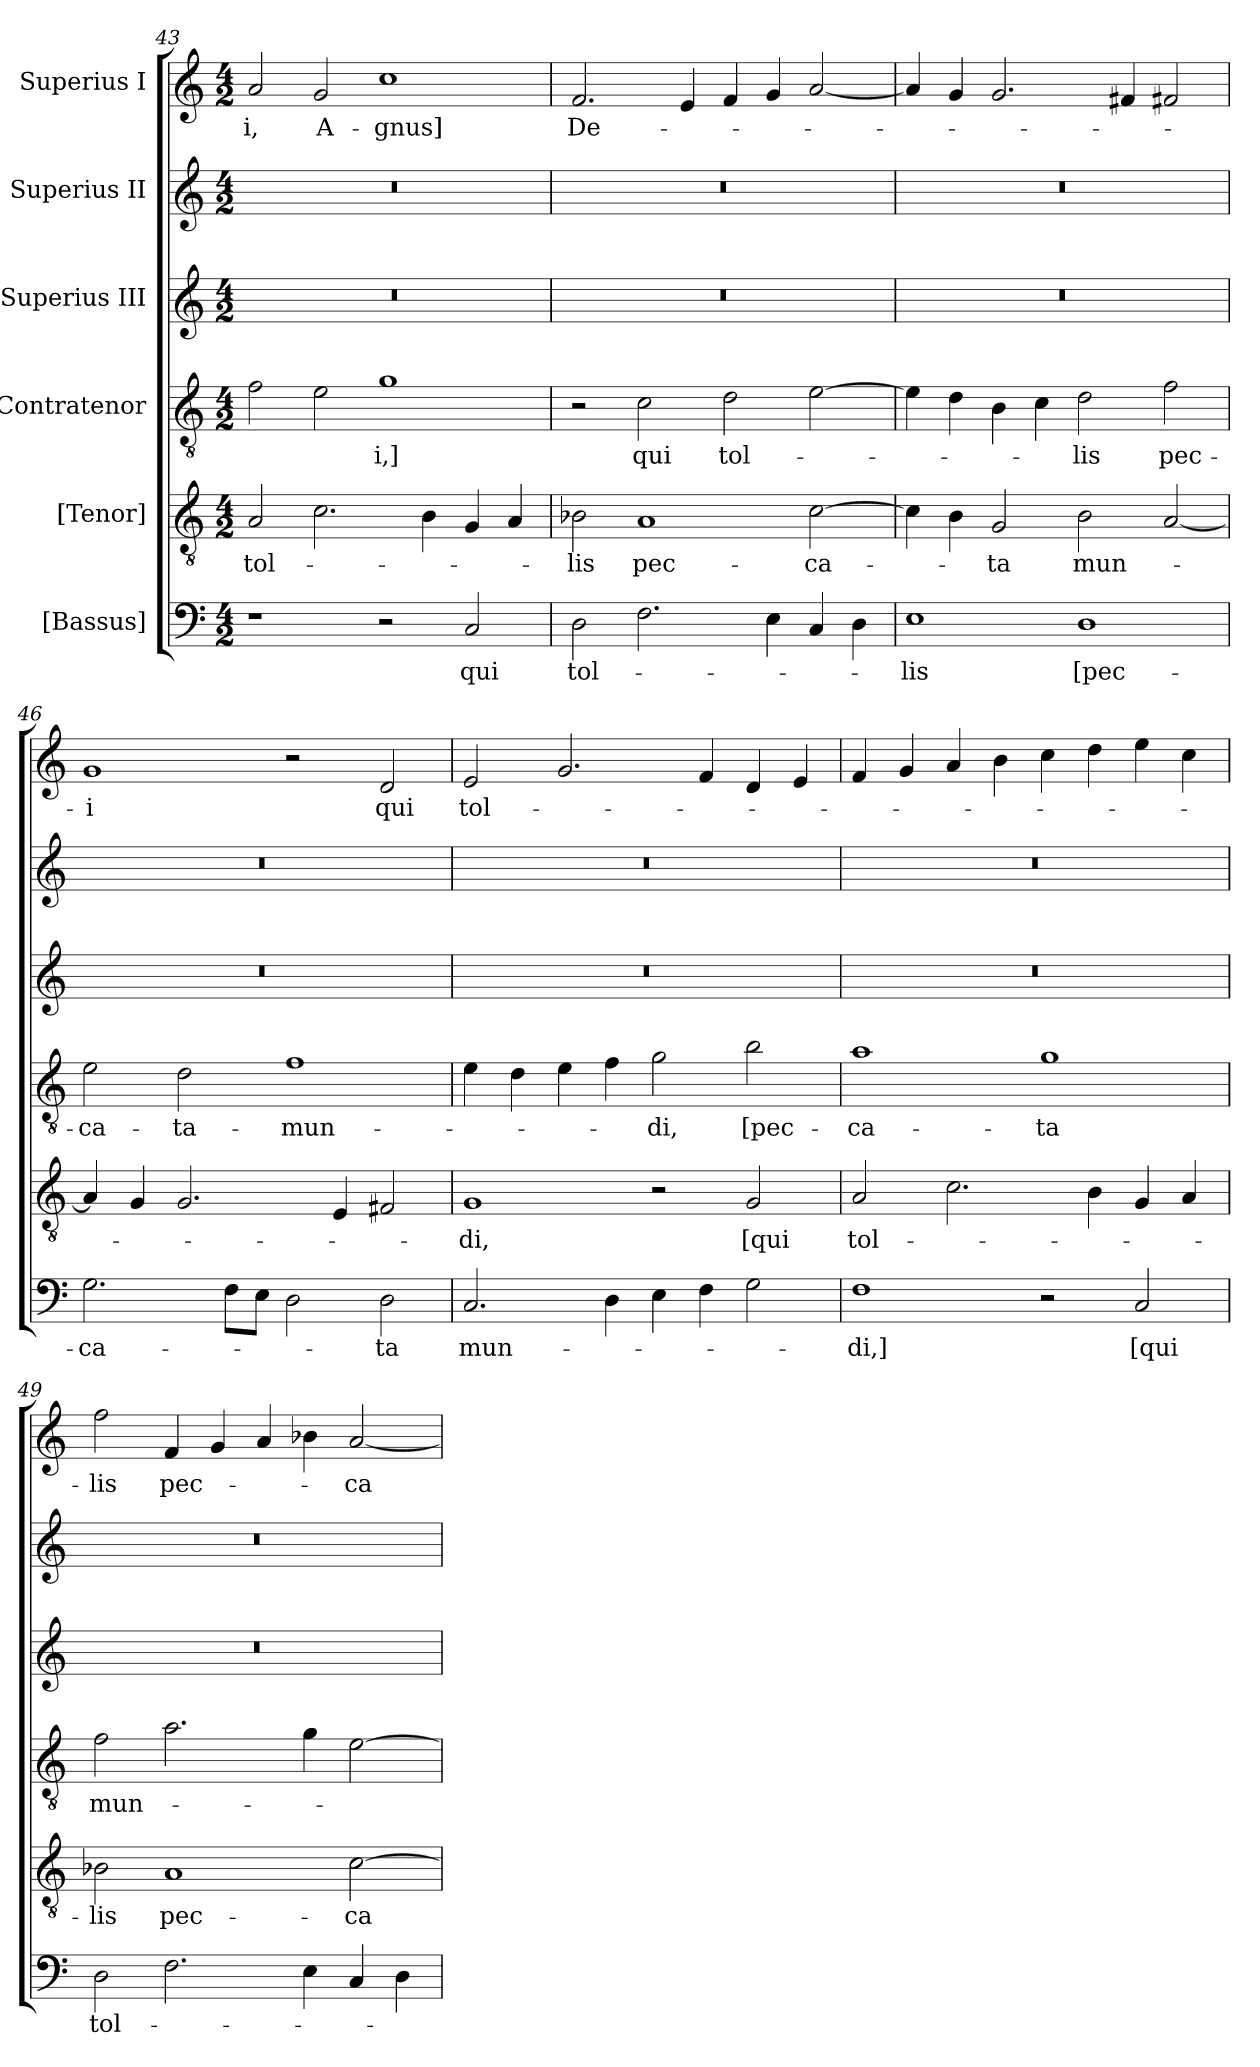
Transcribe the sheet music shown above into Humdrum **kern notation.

**kern	**text	**kern	**text	**kern	**text	**kern	**kern	**kern	**text
*part6	*part6	*part5	*part5	*part4	*part4	*part3	*part2	*part1	*part1
*staff6	*staff6	*staff5	*staff5	*staff4	*staff4	*staff3	*staff2	*staff1	*staff1
*I"[Bassus]	*	*I"[Tenor]	*	*I"Contratenor	*	*I"Superius III	*I"Superius II	*I"Superius I	*
*clefF4	*	*clefGv2	*	*clefGv2	*	*clefG2	*clefG2	*clefG2	*
*k[]	*	*k[]	*	*k[]	*	*k[]	*k[]	*k[]	*
*M4/2	*	*M4/2	*	*M4/2	*	*M4/2	*M4/2	*M4/2	*
=43	=43	=43	=43	=43	=43	=43	=43	=43	=43
1r	.	2A/	tol-	2f\	.	0r	0r	2a/	-i,
.	.	2.c\	.	2e\	.	.	.	2g/	A-
2r	.	.	.	1g\	-i,]	.	.	1cc\	-gnus]
.	.	4B\	.	.	.	.	.	.	.
2C/	qui	4G/	.	.	.	.	.	.	.
.	.	4A/	.	.	.	.	.	.	.
=44	=44	=44	=44	=44	=44	=44	=44	=44	=44
2D\	tol-	2B-X\	-lis	2r	.	0r	0r	2.f/	De-
2.F\	.	1A/	pec-	2c\	qui	.	.	.	.
.	.	.	.	.	.	.	.	4e/	.
.	.	.	.	2d\	tol-	.	.	4f/	.
4E\	.	.	.	.	.	.	.	4g/	.
4C/	.	[2c\	-ca-	[2e\	.	.	.	[2a/	.
4D\	.	.	.	.	.	.	.	.	.
=45	=45	=45	=45	=45	=45	=45	=45	=45	=45
1E\	-lis	4c\]	.	4e\]	.	0r	0r	4a/]	.
.	.	4B\	.	4d\	.	.	.	4g/	.
.	.	2G/	-ta	4B\	.	.	.	2.g/	.
.	.	.	.	4c\	.	.	.	.	.
1D\	[pec-	2B\	mun-	2d\	-lis	.	.	.	.
.	.	.	.	.	.	.	.	4f#X/	.
.	.	[2A/	.	2f\	pec-	.	.	2f#X/	.
=46	=46	=46	=46	=46	=46	=46	=46	=46	=46
2.G\	-ca-	4A/]	.	2e\	-ca-	0r	0r	1g/	-i
.	.	4G/	.	.	.	.	.	.	.
.	.	2.G/	.	2d\	-ta-	.	.	.	.
8F\L	.	.	.	.	.	.	.	.	.
8E\J	.	.	.	.	.	.	.	.	.
2D\	.	.	.	1f\	-mun-	.	.	2r	.
.	.	4E/	.	.	.	.	.	.	.
2D\	-ta	2F#X/	.	.	.	.	.	2d/	qui
=47	=47	=47	=47	=47	=47	=47	=47	=47	=47
2.C/	mun-	1G/	-di,	4e\	.	0r	0r	2e/	tol-
.	.	.	.	4d\	.	.	.	.	.
.	.	.	.	4e\	.	.	.	2.g/	.
4D\	.	.	.	4f\	.	.	.	.	.
4E\	.	2r	.	2g\	-di,	.	.	.	.
4F\	.	.	.	.	.	.	.	4f/	.
2G\	.	2G/	[qui	2b\	[pec-	.	.	4d/	.
.	.	.	.	.	.	.	.	4e/	.
=48	=48	=48	=48	=48	=48	=48	=48	=48	=48
1F\	-di,]	2A/	tol-	1a\	-ca-	0r	0r	4f/	.
.	.	.	.	.	.	.	.	4g/	.
.	.	2.c\	.	.	.	.	.	4a/	.
.	.	.	.	.	.	.	.	4b\	.
2r	.	.	.	1g\	-ta	.	.	4cc\	.
.	.	4B\	.	.	.	.	.	4dd\	.
2C/	[qui	4G/	.	.	.	.	.	4ee\	.
.	.	4A/	.	.	.	.	.	4cc\	.
=49	=49	=49	=49	=49	=49	=49	=49	=49	=49
2D\	tol-	2B-X\	-lis	2f\	mun-	0r	0r	2ff\	-lis
2.F\	.	1A/	pec-	2.a\	.	.	.	4f/	pec-
.	.	.	.	.	.	.	.	4g/	.
.	.	.	.	.	.	.	.	4a/	.
4E\	.	.	.	4g\	.	.	.	4b-X\	.
4C/	.	[2c\	-ca-	[2e\	.	.	.	[2a/	-ca-
4D\	.	.	.	.	.	.	.	.	.
=	=	=	=	=	=	=	=	=	=
*-	*-	*-	*-	*-	*-	*-	*-	*-	*-
